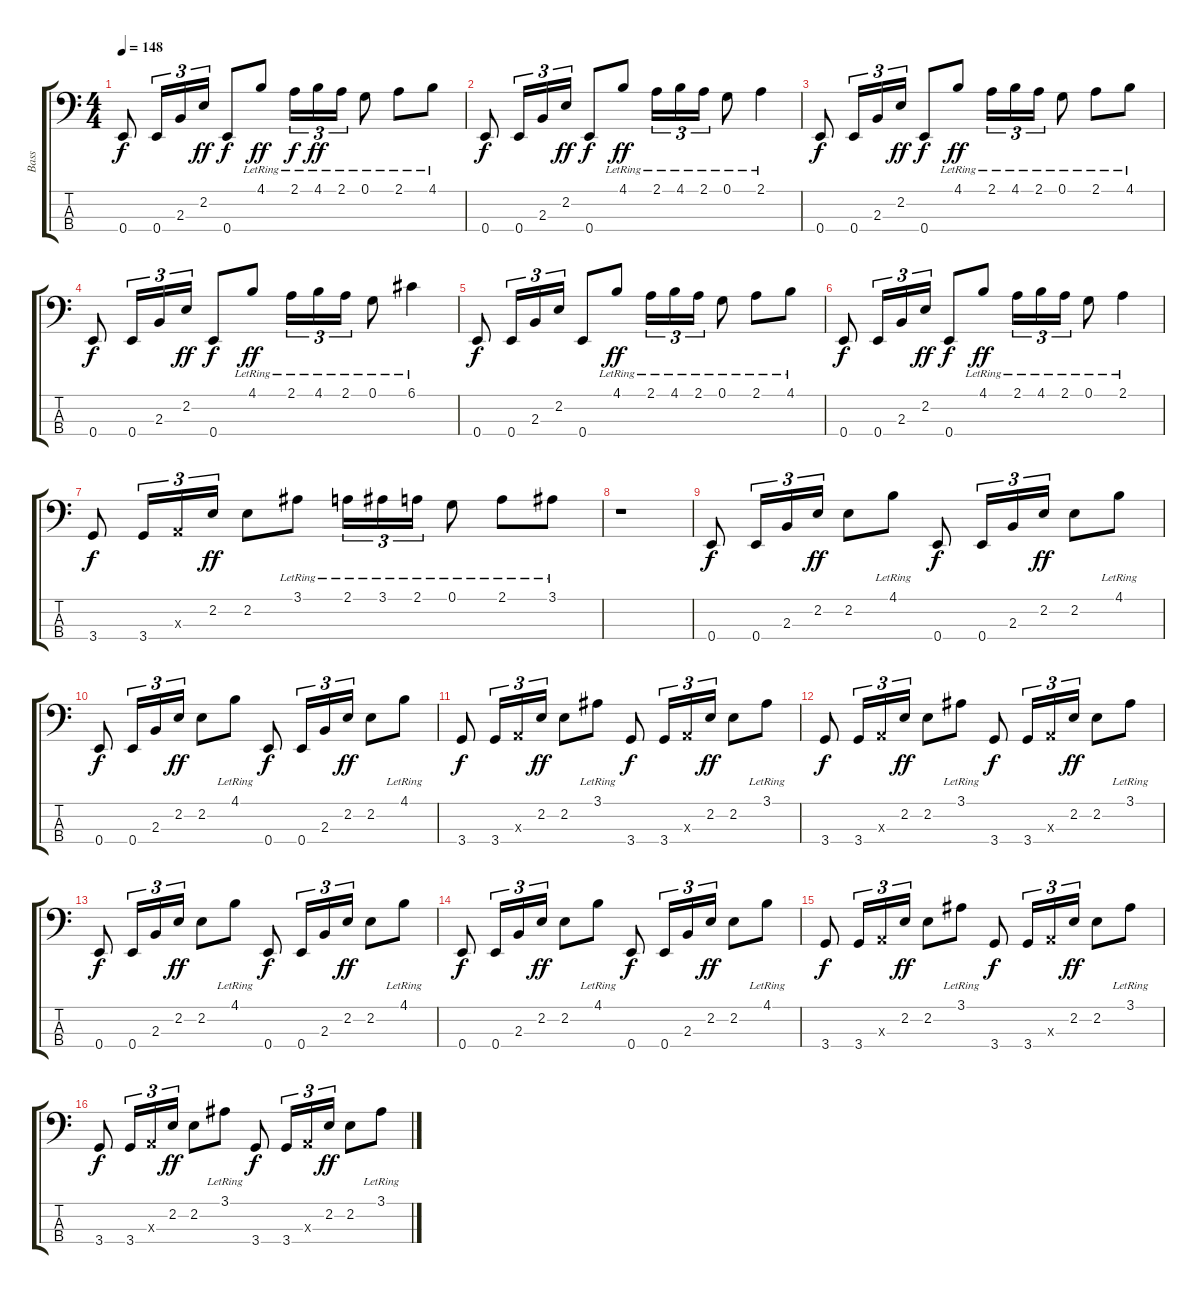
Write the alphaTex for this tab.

\track ("Bass" "Bass") {instrument slapbass2}
\staff {score tabs}
\tuning (G2 D2 A1 E1) {hide}
\ts (4 4)
\tempo 148
\clef f4
\ks c
0.4.8{dy f instrument slapbass2} 0.4.16{tu (3 2)} 2.3.16{tu (3 2)} 2.2.16{tu (3 2) dy ff} 0.4.8{dy f} 4.1{lr}.8{dy ff} 2.1{lr}.16{tu (3 2) dy f} 4.1{lr}.16{tu (3 2) dy ff} 2.1{lr}.16{tu (3 2)} 0.1{lr}.8 2.1{lr}.8 4.1{lr}.8 |
0.4.8{dy f} 0.4.16{tu (3 2)} 2.3.16{tu (3 2)} 2.2.16{tu (3 2) dy ff} 0.4.8{dy f} 4.1{lr}.8{dy ff} 2.1{lr}.16{tu (3 2)} 4.1{lr}.16{tu (3 2)} 2.1{lr}.16{tu (3 2)} 0.1{lr}.8 2.1{lr}.4 |
0.4.8{dy f} 0.4.16{tu (3 2)} 2.3.16{tu (3 2)} 2.2.16{tu (3 2) dy ff} 0.4.8{dy f} 4.1{lr}.8{dy ff} 2.1{lr}.16{tu (3 2)} 4.1{lr}.16{tu (3 2)} 2.1{lr}.16{tu (3 2)} 0.1{lr}.8 2.1{lr}.8 4.1{lr}.8 |
0.4.8{dy f} 0.4.16{tu (3 2)} 2.3.16{tu (3 2)} 2.2.16{tu (3 2) dy ff} 0.4.8{dy f} 4.1{lr}.8{dy ff} 2.1{lr}.16{tu (3 2)} 4.1{lr}.16{tu (3 2)} 2.1{lr}.16{tu (3 2)} 0.1{lr}.8 6.1{lr}.4 |
0.4.8{dy f} 0.4.16{tu (3 2)} 2.3.16{tu (3 2)} 2.2.16{tu (3 2)} 0.4.8 4.1{lr}.8{dy ff} 2.1{lr}.16{tu (3 2)} 4.1{lr}.16{tu (3 2)} 2.1{lr}.16{tu (3 2)} 0.1{lr}.8 2.1{lr}.8 4.1{lr}.8 |
0.4.8{dy f} 0.4.16{tu (3 2)} 2.3.16{tu (3 2)} 2.2.16{tu (3 2) dy ff} 0.4.8{dy f} 4.1{lr}.8{dy ff} 2.1{lr}.16{tu (3 2)} 4.1{lr}.16{tu (3 2)} 2.1{lr}.16{tu (3 2)} 0.1{lr}.8 2.1{lr}.4 |
3.4.8{dy f} 3.4.16{tu (3 2)} 0.3{x}.16{tu (3 2)} 2.2.16{tu (3 2) dy ff} 2.2.8 3.1{lr}.8 2.1{lr}.16{tu (3 2)} 3.1{lr}.16{tu (3 2)} 2.1{lr}.16{tu (3 2)} 0.1{lr}.8 2.1{lr}.8 3.1{lr}.8 |
r.1 |
0.4.8{dy f} 0.4.16{tu (3 2)} 2.3.16{tu (3 2)} 2.2.16{tu (3 2) dy ff} 2.2.8 4.1{lr}.8 0.4.8{dy f} 0.4.16{tu (3 2)} 2.3.16{tu (3 2)} 2.2.16{tu (3 2) dy ff} 2.2.8 4.1{lr}.8 |
0.4.8{dy f} 0.4.16{tu (3 2)} 2.3.16{tu (3 2)} 2.2.16{tu (3 2) dy ff} 2.2.8 4.1{lr}.8 0.4.8{dy f} 0.4.16{tu (3 2)} 2.3.16{tu (3 2)} 2.2.16{tu (3 2) dy ff} 2.2.8 4.1{lr}.8 |
3.4.8{dy f} 3.4.16{tu (3 2)} 0.3{x}.16{tu (3 2)} 2.2.16{tu (3 2) dy ff} 2.2.8 3.1{lr}.8 3.4.8{dy f} 3.4.16{tu (3 2)} 0.3{x}.16{tu (3 2)} 2.2.16{tu (3 2) dy ff} 2.2.8 3.1{lr}.8 |
3.4.8{dy f} 3.4.16{tu (3 2)} 0.3{x}.16{tu (3 2)} 2.2.16{tu (3 2) dy ff} 2.2.8 3.1{lr}.8 3.4.8{dy f} 3.4.16{tu (3 2)} 0.3{x}.16{tu (3 2)} 2.2.16{tu (3 2) dy ff} 2.2.8 3.1{lr}.8 |
0.4.8{dy f} 0.4.16{tu (3 2)} 2.3.16{tu (3 2)} 2.2.16{tu (3 2) dy ff} 2.2.8 4.1{lr}.8 0.4.8{dy f} 0.4.16{tu (3 2)} 2.3.16{tu (3 2)} 2.2.16{tu (3 2) dy ff} 2.2.8 4.1{lr}.8 |
0.4.8{dy f} 0.4.16{tu (3 2)} 2.3.16{tu (3 2)} 2.2.16{tu (3 2) dy ff} 2.2.8 4.1{lr}.8 0.4.8{dy f} 0.4.16{tu (3 2)} 2.3.16{tu (3 2)} 2.2.16{tu (3 2) dy ff} 2.2.8 4.1{lr}.8 |
3.4.8{dy f} 3.4.16{tu (3 2)} 0.3{x}.16{tu (3 2)} 2.2.16{tu (3 2) dy ff} 2.2.8 3.1{lr}.8 3.4.8{dy f} 3.4.16{tu (3 2)} 0.3{x}.16{tu (3 2)} 2.2.16{tu (3 2) dy ff} 2.2.8 3.1{lr}.8 |
3.4.8{dy f} 3.4.16{tu (3 2)} 0.3{x}.16{tu (3 2)} 2.2.16{tu (3 2) dy ff} 2.2.8 3.1{lr}.8 3.4.8{dy f} 3.4.16{tu (3 2)} 0.3{x}.16{tu (3 2)} 2.2.16{tu (3 2) dy ff} 2.2.8 3.1{lr}.8
